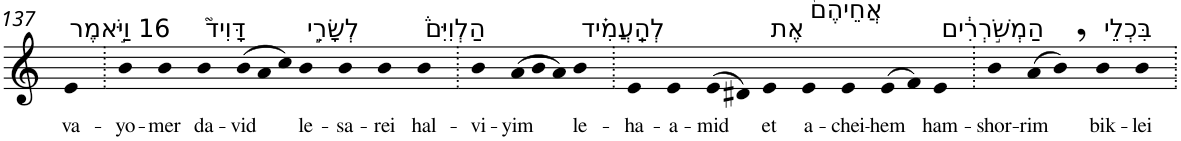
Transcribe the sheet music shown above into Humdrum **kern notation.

**kern	**text
*part1	*part1
*staff1	*staff1
*I"Piano	*
*I'Pno	*
!!LO:PB:g=z
*clefG2	*
*k[]	*
=137	=137
!LO:TX:a:t=16 וַיֹּ֣אמֶר	!
!	!LO:LY:b
4e	va-
=138.	=138.
!	!LO:LY:b
4b	-yo-
!	!LO:LY:b
4b	-mer
!LO:TX:a:t=דָּוִיד֮	!
!	!LO:LY:b
4b	da-
*Xtuplet	*
!	!LO:LY:b
(>12b	-vid
12a	.
12cc)	.
!LO:TX:a:t=לְשָׂרֵ֣י	!
!	!LO:LY:b
4b	le-
!	!LO:LY:b
4b	-sa-
!	!LO:LY:b
4b	-rei
!LO:TX:a:t=הַלְוִיִּם֒	!
!	!LO:LY:b
4b	hal-
=139.	=139.
!	!LO:LY:b
4b	-vi-
!	!LO:LY:b
(>12a	-yim
12b	.
12a)	.
!LO:TX:a:t=לְהַֽעֲמִ֗יד	!
!	!LO:LY:b
4b	le-
=140.	=140.
!	!LO:LY:b
4e	-ha-
!	!LO:LY:b
4e	-a-
!	!LO:LY:b
(>8e	-mid
8d#X)	.
!LO:TX:a:t=אֶת	!
!	!LO:LY:b
4e	et
!LO:TX:a:t=אֲחֵיהֶם֙	!
!	!LO:LY:b
4e	a-
!	!LO:LY:b
4e	-chei-
!	!LO:LY:b
(>8e	-hem
8f)	.
!LO:TX:a:t=הַמְשֹׁ֣רְרִ֔ים	!
!	!LO:LY:b
4e	ham-
=141.	=141.
!	!LO:LY:b
4b	-shor-
!	!LO:LY:b
(>8a	-rim
8b,)	.
!LO:TX:a:t=בִּכְלֵי	!
!	!LO:LY:b
4b	bik-
!	!LO:LY:b
4b	-lei
=.	=.
*-	*-
